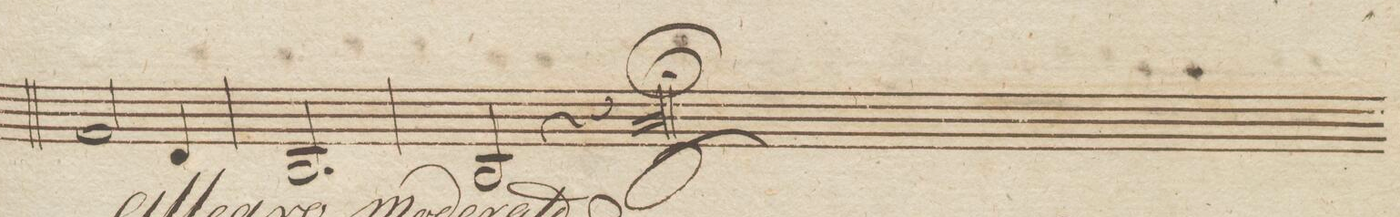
**kern	**dynam
*I"Viole.	*
*clefC3	*
*k[b-e-a-]	*
*met(c|)	*
*M3/4	*
2G/	.
4E-/	.
=118	=118
2.C/	.
=119	=119
2C/	.
4r	.
=||120	=||120
*clefC3	*
*k[]	*
*M2/2	*
*met(c|)	*
*-	*-
